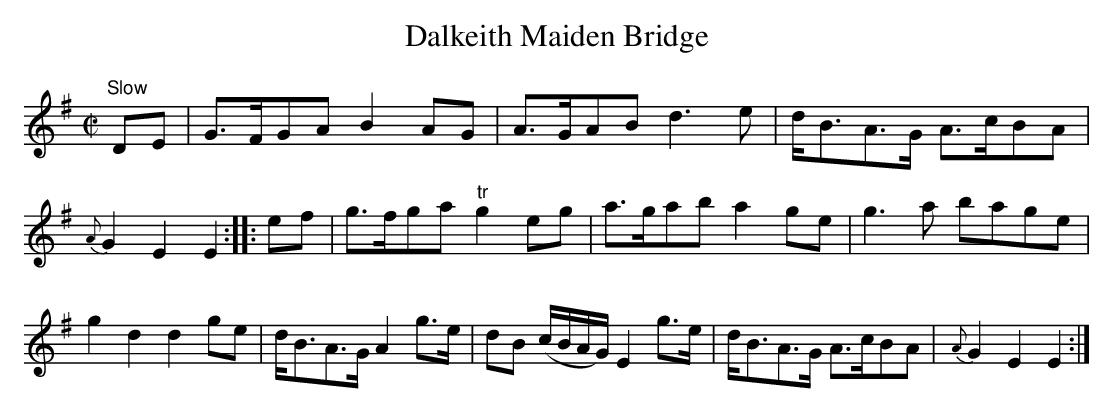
X:1
T:Dalkeith Maiden Bridge
M:C|
K:E minor
"Slow" DE|\
G>FGA B2AG| A>GAB d3e| d<BA>G A>cBA| {A}G2E2 E2::\
ef|\
g>fga "tr"g2eg| a>gab a2ge| g3a bage| g2d2 d2ge| d<BA>G A2g>e| dB (c/B/A/G/) E2g>e| d<BA>G A>cBA| {A}G2E2 E2:|
